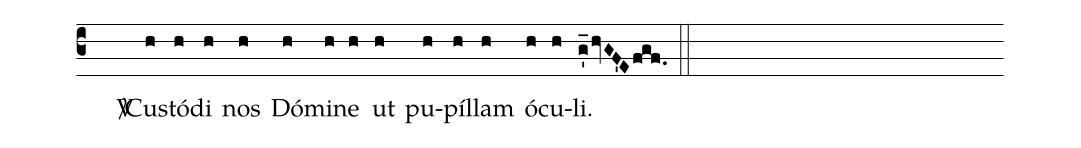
%%
(c3) () <sp>V/</sp>()  Cus(h)t<v>\'{o}</v>(h)di(h) nos(h) D<v>\'{o}</v>(h)mi(h)ne(h) ut(h) pu(h)p<v>\'{i}</v>l(h)lam(h) <v>\'{o}</v>(h)cu(h)li.(g_'hvGF'Efgf.)
(::)
